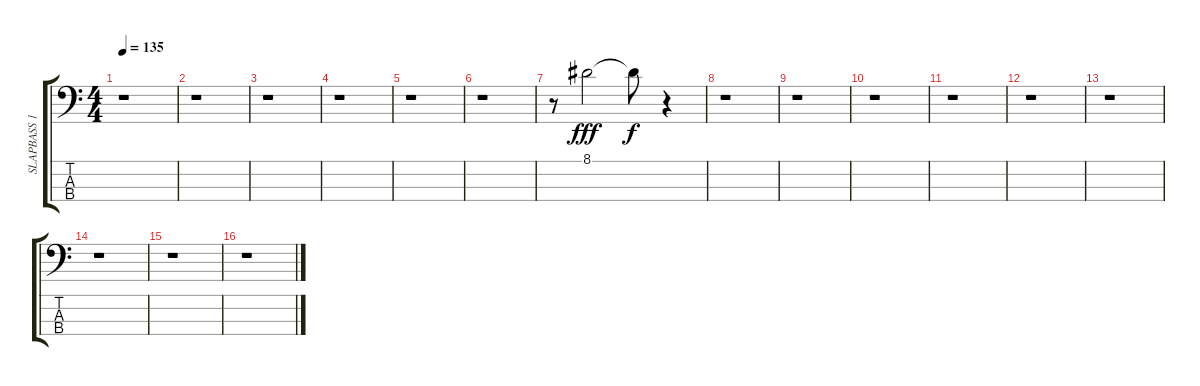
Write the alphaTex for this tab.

\track ("SLAPBASS 1" "SLAPBASS 1") {instrument slapbass1}
\staff {score tabs}
\tuning (G2 D2 A1 E1) {hide}
\ts (4 4)
\tempo 135
\clef f4
\ks c
r.1{dy ff} |
r.1 |
r.1 |
r.1 |
r.1 |
r.1 |
r.8 8.1.2{dy fff} 8.1{t}.8{dy f} r.4 |
r.1 |
r.1 |
r.1 |
r.1 |
r.1 |
r.1 |
r.1 |
r.1 |
r.1
